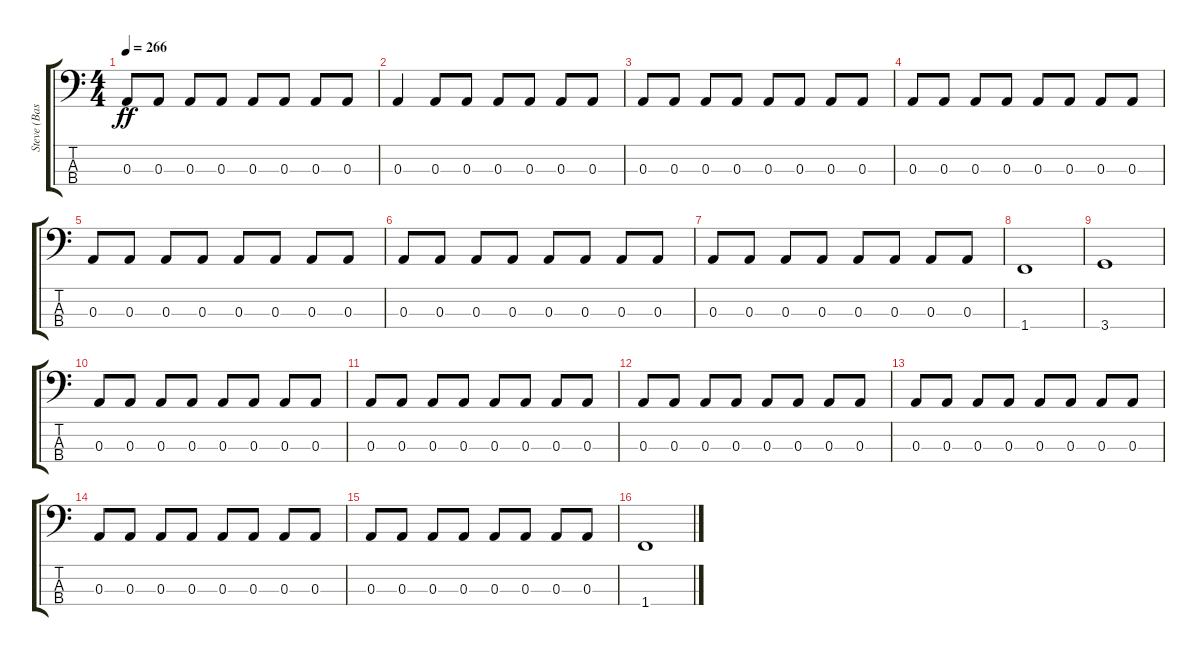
\track ("Steve (Bass)" "Steve (Bas") {instrument electricbassfinger}
\staff {score tabs}
\tuning (G2 D2 A1 E1) {hide}
\ts (4 4)
\tempo 266
\clef f4
\ks c
0.3.8{dy ff} 0.3.8 0.3.8 0.3.8 0.3.8 0.3.8 0.3.8 0.3.8 |
0.3.4 0.3.8 0.3.8 0.3.8 0.3.8 0.3.8 0.3.8 |
0.3.8 0.3.8 0.3.8 0.3.8 0.3.8 0.3.8 0.3.8 0.3.8 |
0.3.8 0.3.8 0.3.8 0.3.8 0.3.8 0.3.8 0.3.8 0.3.8 |
0.3.8 0.3.8 0.3.8 0.3.8 0.3.8 0.3.8 0.3.8 0.3.8 |
0.3.8 0.3.8 0.3.8 0.3.8 0.3.8 0.3.8 0.3.8 0.3.8 |
0.3.8 0.3.8 0.3.8 0.3.8 0.3.8 0.3.8 0.3.8 0.3.8 |
1.4.1 |
3.4.1 |
0.3.8 0.3.8 0.3.8 0.3.8 0.3.8 0.3.8 0.3.8 0.3.8 |
0.3.8 0.3.8 0.3.8 0.3.8 0.3.8 0.3.8 0.3.8 0.3.8 |
0.3.8 0.3.8 0.3.8 0.3.8 0.3.8 0.3.8 0.3.8 0.3.8 |
0.3.8 0.3.8 0.3.8 0.3.8 0.3.8 0.3.8 0.3.8 0.3.8 |
0.3.8 0.3.8 0.3.8 0.3.8 0.3.8 0.3.8 0.3.8 0.3.8 |
0.3.8 0.3.8 0.3.8 0.3.8 0.3.8 0.3.8 0.3.8 0.3.8 |
1.4.1
